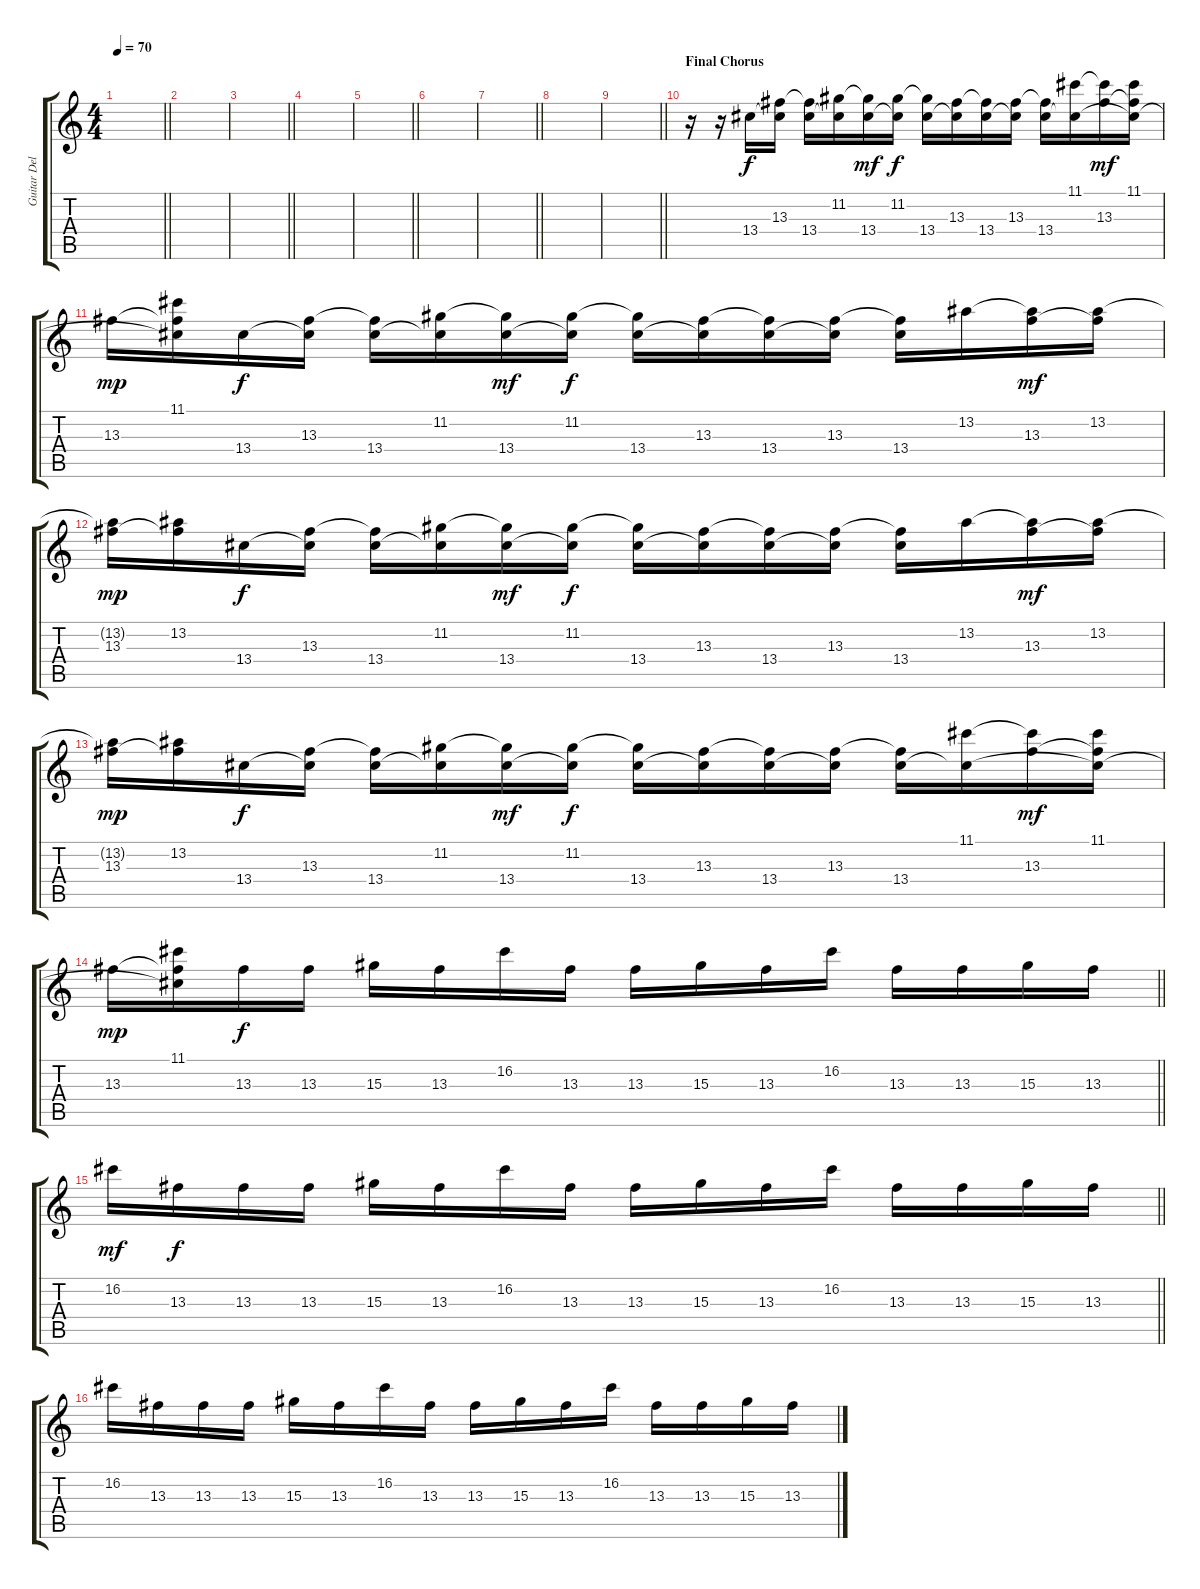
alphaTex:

\track ("Guitar Delay" "Guitar Del") {instrument distortionguitar}
\staff {score tabs}
\tuning (D4 A3 F3 C3 G2 C2) {hide}
\ts (4 4)
\tempo 70
\clef g2
\barLineRight lightlight
\ks c
|
|
\barLineRight lightlight
|
|
\barLineRight lightlight
|
|
\barLineRight lightlight
|
|
\barLineRight lightlight
|
\section ("" "Final Chorus")
r.16 r.16 13.4.16 (13.3 13.4{t}).16 (13.3{t} 13.4).16 (11.2 13.4{t}).16 (11.2{t} 13.4).16{dy mf} (11.2 13.4{t}).16{dy f} (11.2{t} 13.4).16 (13.3 13.4{t}).16 (13.3{t} 13.4).16 (13.3 13.4{t}).16 (13.3{t} 13.4).16 (11.1 13.4{t}).16 (11.1{t} 13.3).16{dy mf} (11.1 13.3{t} 13.4{t}).16 |
13.3.16{dy mp} (11.1 13.3{t} 13.4{t}).16 13.4.16{dy f} (13.3 13.4{t}).16 (13.3{t} 13.4).16 (11.2 13.4{t}).16 (11.2{t} 13.4).16{dy mf} (11.2 13.4{t}).16{dy f} (11.2{t} 13.4).16 (13.3 13.4{t}).16 (13.3{t} 13.4).16 (13.3 13.4{t}).16 (13.3{t} 13.4).16 13.2.16 (13.2{t} 13.3).16{dy mf} (13.2 13.3{t}).16 |
(13.2{t} 13.3).16{dy mp} (13.2 13.3{t}).16 13.4.16{dy f} (13.3 13.4{t}).16 (13.3{t} 13.4).16 (11.2 13.4{t}).16 (11.2{t} 13.4).16{dy mf} (11.2 13.4{t}).16{dy f} (11.2{t} 13.4).16 (13.3 13.4{t}).16 (13.3{t} 13.4).16 (13.3 13.4{t}).16 (13.3{t} 13.4).16 13.2.16 (13.2{t} 13.3).16{dy mf} (13.2 13.3{t}).16 |
(13.2{t} 13.3).16{dy mp} (13.2 13.3{t}).16 13.4.16{dy f} (13.3 13.4{t}).16 (13.3{t} 13.4).16 (11.2 13.4{t}).16 (11.2{t} 13.4).16{dy mf} (11.2 13.4{t}).16{dy f} (11.2{t} 13.4).16 (13.3 13.4{t}).16 (13.3{t} 13.4).16 (13.3 13.4{t}).16 (13.3{t} 13.4).16 (11.1 13.4{t}).16 (11.1{t} 13.3).16{dy mf} (11.1 13.3{t} 13.4{t}).16 |
\barLineRight lightlight
13.3.16{dy mp} (11.1 13.3{t} 13.4{t}).16 13.3.16{dy f} 13.3.16 15.3.16 13.3.16 16.2.16 13.3.16 13.3.16 15.3.16 13.3.16 16.2.16 13.3.16 13.3.16 15.3.16 13.3.16 |
\barLineRight lightlight
16.2.16{dy mf} 13.3.16{dy f} 13.3.16 13.3.16 15.3.16 13.3.16 16.2.16 13.3.16 13.3.16 15.3.16 13.3.16 16.2.16 13.3.16 13.3.16 15.3.16 13.3.16 |
16.2.16 13.3.16 13.3.16 13.3.16 15.3.16 13.3.16 16.2.16 13.3.16 13.3.16 15.3.16 13.3.16 16.2.16 13.3.16 13.3.16 15.3.16 13.3.16
